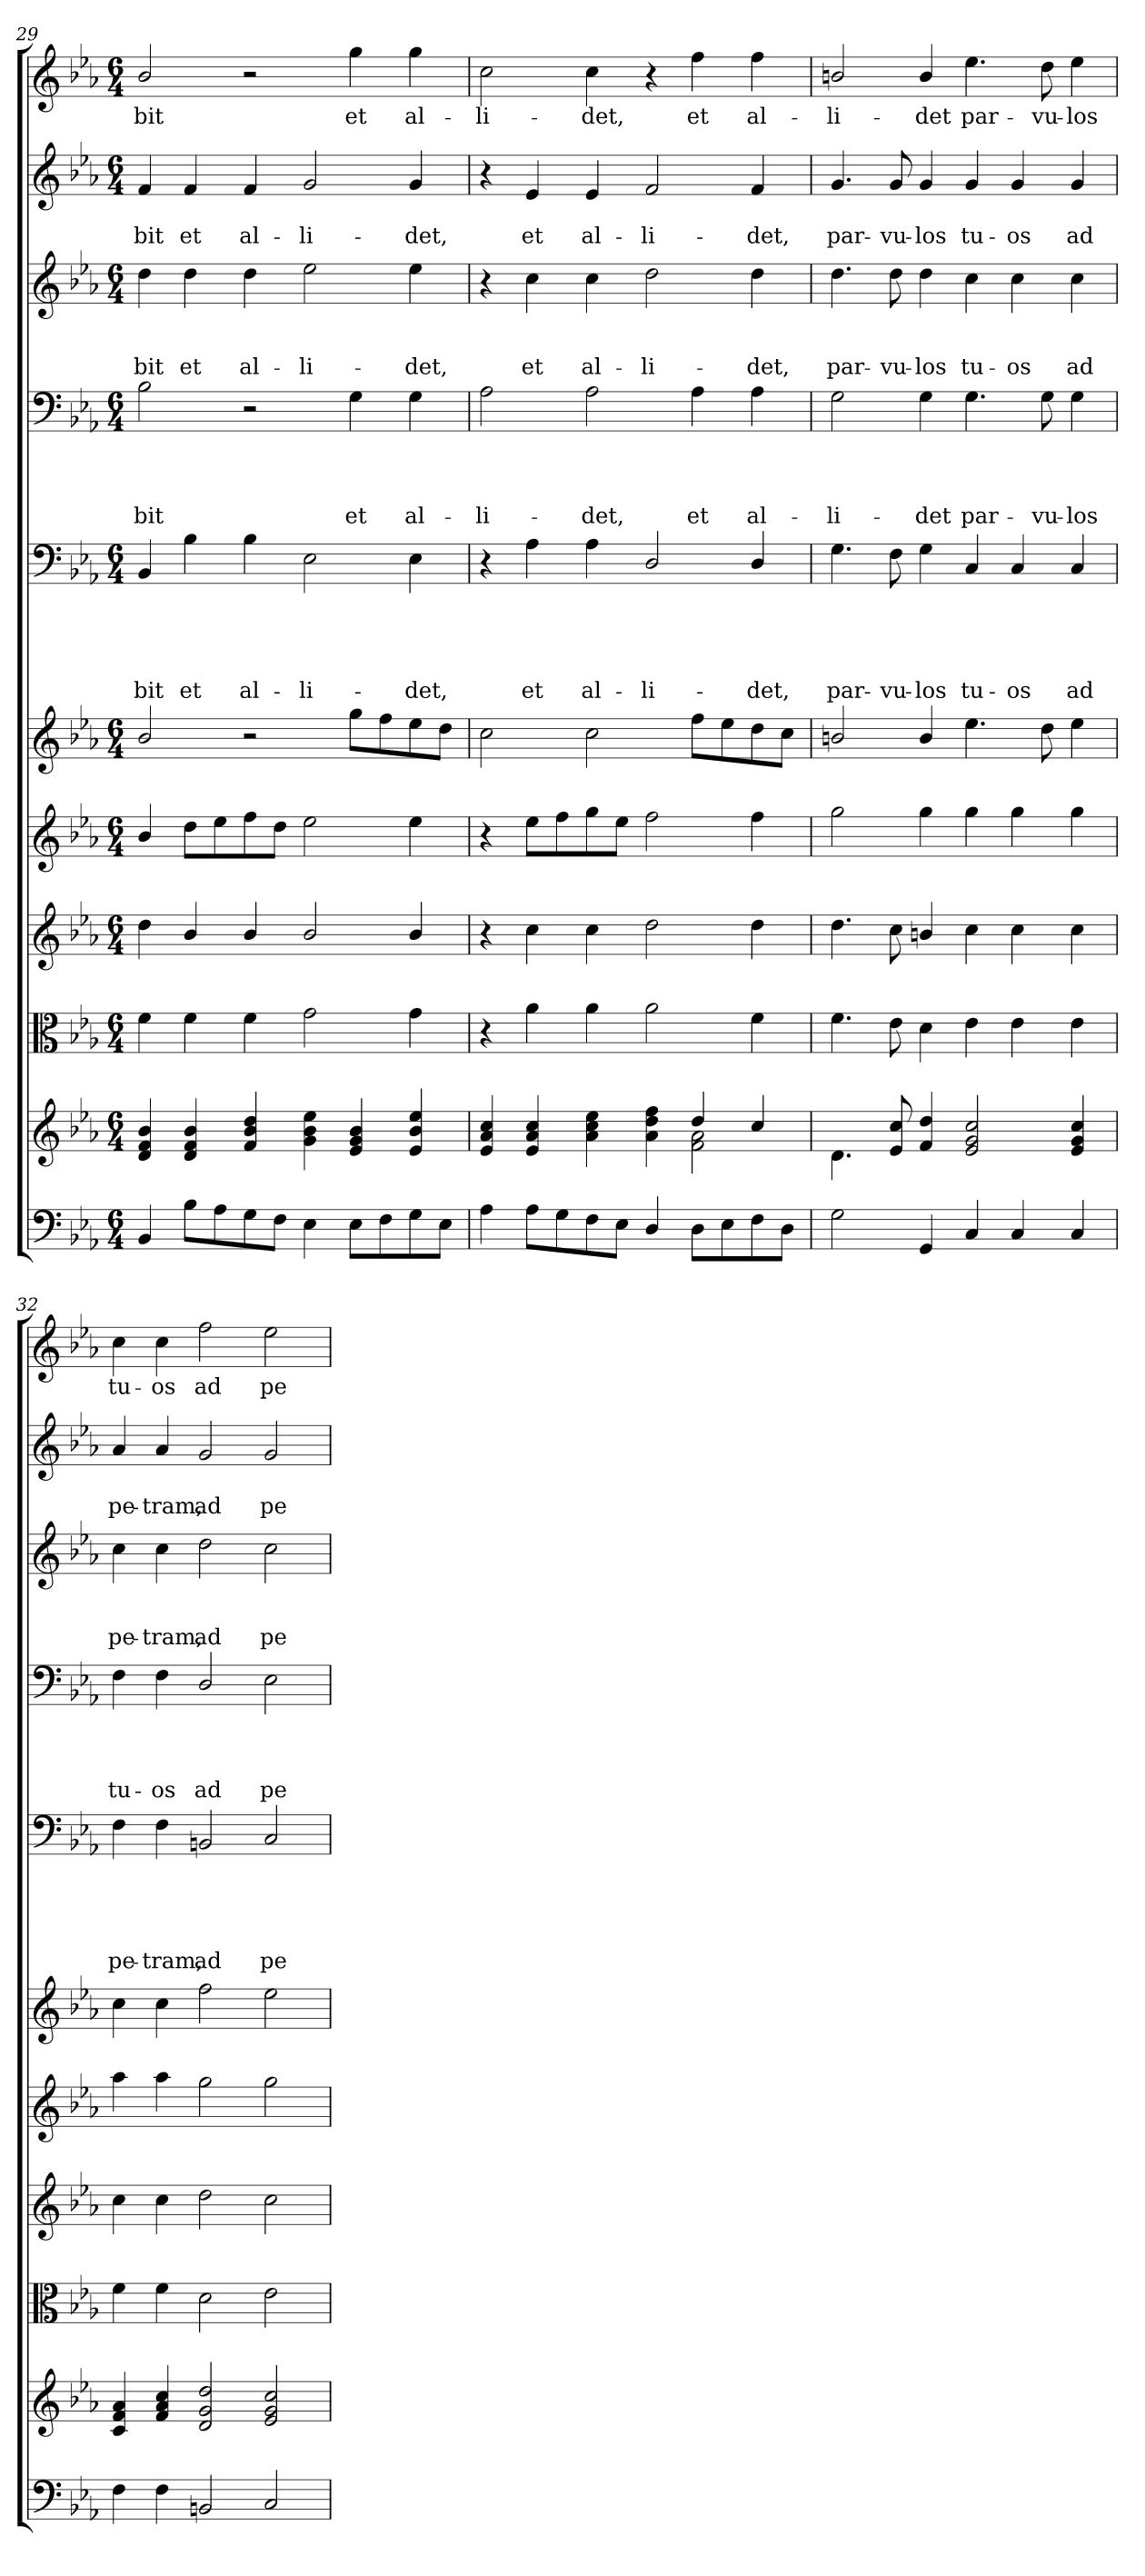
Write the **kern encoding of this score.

**kern	**kern	**kern	**kern	**kern	**kern	**kern	**text	**text	**text	**text	**text	**kern	**text	**text	**text	**text	**kern	**text	**text	**text	**kern	**text	**text	**kern	**text
*part11	*part10	*part9	*part8	*part7	*part6	*part5	*part5	*part5	*part5	*part5	*part5	*part4	*part4	*part4	*part4	*part4	*part3	*part3	*part3	*part3	*part2	*part2	*part2	*part1	*part1
*staff11	*staff10	*staff9	*staff8	*staff7	*staff6	*staff5	*staff5	*staff5	*staff5	*staff5	*staff5	*staff4	*staff4	*staff4	*staff4	*staff4	*staff3	*staff3	*staff3	*staff3	*staff2	*staff2	*staff2	*staff1	*staff1
*clefF4	*clefG2	*clefC3	*clefG2	*clefG2	*clefG2	*clefF4	*	*	*	*	*	*clefF4	*	*	*	*	*clefG2	*	*	*	*clefG2	*	*	*clefG2	*
*	*	*	*	*	*	*	*	*	*	*	*	*	*	*	*	*	*ITrd7c12	*	*	*	*	*	*	*	*
*k[b-e-a-]	*k[b-e-a-]	*k[b-e-a-]	*k[b-e-a-]	*k[b-e-a-]	*k[b-e-a-]	*k[b-e-a-]	*	*	*	*	*	*k[b-e-a-]	*	*	*	*	*k[b-e-a-]	*	*	*	*k[b-e-a-]	*	*	*k[b-e-a-]	*
*E-:	*E-:	*E-:	*E-:	*E-:	*E-:	*E-:	*	*	*	*	*	*E-:	*	*	*	*	*E-:	*	*	*	*E-:	*	*	*E-:	*
*M6/4	*M6/4	*M6/4	*M6/4	*M6/4	*M6/4	*M6/4	*	*	*	*	*	*M6/4	*	*	*	*	*M6/4	*	*	*	*M6/4	*	*	*M6/4	*
=29	=29	=29	=29	=29	=29	=29	=29	=29	=29	=29	=29	=29	=29	=29	=29	=29	=29	=29	=29	=29	=29	=29	=29	=29	=29
*	*^	*	*	*	*	*	*	*	*	*	*	*	*	*	*	*	*	*	*	*	*	*	*	*	*
*	*	*^	*	*	*	*	*	*	*	*	*	*	*	*	*	*	*	*	*	*	*	*	*	*	*	*
!	!	!	!	!	!	!	!	!	!	!	!	!	!LO:LY:b	!	!	!	!	!LO:LY:b	!	!	!	!LO:LY:b	!	!	!LO:LY:b	!	!LO:LY:b
4BB-/	4d/ 4f/ 4b-/	1.ryy	1.ryy	4f\	4dd\	4b-/	2b-/	4BB-/	.	.	.	.	-bit	2B-\	.	.	.	-bit	4d\	.	.	-bit	4f/	.	-bit	2b-/	-bit
!	!	!	!	!	!	!	!	!	!	!	!	!	!LO:LY:b	!	!	!	!	!	!	!	!	!LO:LY:b	!	!	!LO:LY:b	!	!
8B-\L	4d/ 4f/ 4b-/	.	.	4f\	4b-/	8dd\L	.	4B-\	.	.	.	.	et	.	.	.	.	.	4d\	.	.	et	4f/	.	et	.	.
8A-\	.	.	.	.	.	8ee-\	.	.	.	.	.	.	.	.	.	.	.	.	.	.	.	.	.	.	.	.	.
!	!	!	!	!	!	!	!	!	!	!	!	!	!LO:LY:b	!	!	!	!	!	!	!	!	!LO:LY:b	!	!	!LO:LY:b	!	!
8G\	4f/ 4b-/ 4dd/	.	.	4f\	4b-/	8ff\	2r	4B-\	.	.	.	.	al-	2r	.	.	.	.	4d\	.	.	al-	4f/	.	al-	2r	.
8F\J	.	.	.	.	.	8dd\J	.	.	.	.	.	.	.	.	.	.	.	.	.	.	.	.	.	.	.	.	.
!	!	!	!	!	!	!	!	!	!	!	!	!	!LO:LY:b	!	!	!	!	!	!	!	!	!LO:LY:b	!	!	!LO:LY:b	!	!
4E-\	4g\ 4b-\ 4ee-\	.	.	2g\	2b-/	2ee-\	.	2E-\	.	.	.	.	-li-	.	.	.	.	.	2e-\	.	.	-li-	2g/	.	-li-	.	.
!	!	!	!	!	!	!	!	!	!	!	!	!	!	!	!	!	!	!LO:LY:b	!	!	!	!	!	!	!	!	!LO:LY:b
8E-\L	4e-/ 4g/ 4b-/	.	.	.	.	.	8gg\L	.	.	.	.	.	.	4G\	.	.	.	et	.	.	.	.	.	.	.	4gg\	et
8F\	.	.	.	.	.	.	8ff\	.	.	.	.	.	.	.	.	.	.	.	.	.	.	.	.	.	.	.	.
!	!	!	!	!	!	!	!	!	!	!	!	!	!LO:LY:b	!	!	!	!	!LO:LY:b	!	!	!	!LO:LY:b	!	!	!LO:LY:b	!	!LO:LY:b
8G\	4e-/ 4b-/ 4ee-/	.	.	4g\	4b-/	4ee-\	8ee-\	4E-\	.	.	.	.	-det,	4G\	.	.	.	al-	4e-\	.	.	-det,	4g/	.	-det,	4gg\	al-
8E-\J	.	.	.	.	.	.	8dd\J	.	.	.	.	.	.	.	.	.	.	.	.	.	.	.	.	.	.	.	.
!!LO:PB:g=z
=30	=30	=30	=30	=30	=30	=30	=30	=30	=30	=30	=30	=30	=30	=30	=30	=30	=30	=30	=30	=30	=30	=30	=30	=30	=30	=30	=30
!	!	!	!	!	!	!	!	!	!	!	!	!	!	!	!	!	!	!LO:LY:b	!	!	!	!	!	!	!	!	!LO:LY:b
4A-\	4e-/ 4a-/ 4cc/	1ryy	1.ryy	4r	4r	4r	2cc\	4r	.	.	.	.	.	2A-\	.	.	.	-li-	4r	.	.	.	4r	.	.	2cc\	-li-
!	!	!	!	!	!	!	!	!	!	!	!	!	!LO:LY:b	!	!	!	!	!	!	!	!	!LO:LY:b	!	!	!LO:LY:b	!	!
8A-\L	4e-/ 4a-/ 4cc/	.	.	4a-\	4cc\	8ee-\L	.	4A-\	.	.	.	.	et	.	.	.	.	.	4c\	.	.	et	4e-/	.	et	.	.
8G\	.	.	.	.	.	8ff\	.	.	.	.	.	.	.	.	.	.	.	.	.	.	.	.	.	.	.	.	.
!	!	!	!	!	!	!	!	!	!	!	!	!	!LO:LY:b	!	!	!	!	!LO:LY:b	!	!	!	!LO:LY:b	!	!	!LO:LY:b	!	!LO:LY:b
8F\	4a-\ 4cc\ 4ee-\	.	.	4a-\	4cc\	8gg\	2cc\	4A-\	.	.	.	.	al-	2A-\	.	.	.	-det,	4c\	.	.	al-	4e-/	.	al-	4cc\	-det,
8E-\J	.	.	.	.	.	8ee-\J	.	.	.	.	.	.	.	.	.	.	.	.	.	.	.	.	.	.	.	.	.
!	!	!	!	!	!	!	!	!	!	!	!	!	!LO:LY:b	!	!	!	!	!	!	!	!	!LO:LY:b	!	!	!LO:LY:b	!	!
4D/	4a-\ 4dd\ 4ff\	.	.	2a-\	2dd\	2ff\	.	2D/	.	.	.	.	-li-	.	.	.	.	.	2d\	.	.	-li-	2f/	.	-li-	4r	.
!	!	!	!	!	!	!	!	!	!	!	!	!	!	!	!	!	!	!LO:LY:b	!	!	!	!	!	!	!	!	!LO:LY:b
8D\L	4dd/	2f\ 2a-\	.	.	.	.	8ff\L	.	.	.	.	.	.	4A-\	.	.	.	et	.	.	.	.	.	.	.	4ff\	et
8E-\	.	.	.	.	.	.	8ee-\	.	.	.	.	.	.	.	.	.	.	.	.	.	.	.	.	.	.	.	.
!	!	!	!	!	!	!	!	!	!	!	!	!	!LO:LY:b	!	!	!	!	!LO:LY:b	!	!	!	!LO:LY:b	!	!	!LO:LY:b	!	!LO:LY:b
8F\	4cc/	.	.	4f\	4dd\	4ff\	8dd\	4D/	.	.	.	.	-det,	4A-\	.	.	.	al-	4d\	.	.	-det,	4f/	.	-det,	4ff\	al-
8D\J	.	.	.	.	.	.	8cc\J	.	.	.	.	.	.	.	.	.	.	.	.	.	.	.	.	.	.	.	.
=31	=31	=31	=31	=31	=31	=31	=31	=31	=31	=31	=31	=31	=31	=31	=31	=31	=31	=31	=31	=31	=31	=31	=31	=31	=31	=31	=31
!	!	!	!	!	!	!	!	!	!	!	!	!	!LO:LY:b	!	!	!	!	!LO:LY:b	!	!	!	!LO:LY:b	!	!	!LO:LY:b	!	!LO:LY:b
2G\	4.d\	1.ryy	1.ryy	4.f\	4.dd\	2gg\	2bn/	4.G\	.	.	.	.	par-	2G\	.	.	.	-li-	4.d\	.	.	par-	4.g/	.	par-	2bn/	-li-
!	!	!	!	!	!	!	!	!	!	!	!	!	!LO:LY:b	!	!	!	!	!	!	!	!	!LO:LY:b	!	!	!LO:LY:b	!	!
.	8e-/ 8cc/	.	.	8e-\	8cc\	.	.	8F\	.	.	.	.	-vu-	.	.	.	.	.	8d\	.	.	-vu-	8g/	.	-vu-	.	.
!	!	!	!	!	!	!	!	!	!	!	!	!	!LO:LY:b	!	!	!	!	!LO:LY:b	!	!	!	!LO:LY:b	!	!	!LO:LY:b	!	!LO:LY:b
4GG/	4f/ 4dd/	.	.	4d\	4bn/	4gg\	4b/	4G\	.	.	.	.	-los	4G\	.	.	.	-det	4d\	.	.	-los	4g/	.	-los	4b/	-det
!	!	!	!	!	!	!	!	!	!	!	!	!	!LO:LY:b	!	!	!	!	!LO:LY:b	!	!	!	!LO:LY:b	!	!	!LO:LY:b	!	!LO:LY:b
4C/	2e-/ 2g/ 2cc/	.	.	4e-\	4cc\	4gg\	4.ee-\	4C/	.	.	.	.	tu-	4.G\	.	.	.	par-	4c\	.	.	tu-	4g/	.	tu-	4.ee-\	par-
!	!	!	!	!	!	!	!	!	!	!	!	!	!LO:LY:b	!	!	!	!	!	!	!	!	!LO:LY:b	!	!	!LO:LY:b	!	!
4C/	.	.	.	4e-\	4cc\	4gg\	.	4C/	.	.	.	.	-os	.	.	.	.	.	4c\	.	.	-os	4g/	.	-os	.	.
!	!	!	!	!	!	!	!	!	!	!	!	!	!	!	!	!	!	!LO:LY:b	!	!	!	!	!	!	!	!	!LO:LY:b
.	.	.	.	.	.	.	8dd\	.	.	.	.	.	.	8G\	.	.	.	-vu-	.	.	.	.	.	.	.	8dd\	-vu-
!	!	!	!	!	!	!	!	!	!	!	!	!	!LO:LY:b	!	!	!	!	!LO:LY:b	!	!	!	!LO:LY:b	!	!	!LO:LY:b	!	!LO:LY:b
4C/	4e-/ 4g/ 4cc/	.	.	4e-\	4cc\	4gg\	4ee-\	4C/	.	.	.	.	ad	4G\	.	.	.	-los	4c\	.	.	ad	4g/	.	ad	4ee-\	-los
=32	=32	=32	=32	=32	=32	=32	=32	=32	=32	=32	=32	=32	=32	=32	=32	=32	=32	=32	=32	=32	=32	=32	=32	=32	=32	=32	=32
!	!	!	!	!	!	!	!	!	!	!	!	!	!LO:LY:b	!	!	!	!	!LO:LY:b	!	!	!	!LO:LY:b	!	!	!LO:LY:b	!	!LO:LY:b
4F\	4c/ 4f/ 4a-/	1.ryy	1.ryy	4f\	4cc\	4aa-\	4cc\	4F\	.	.	.	.	pe-	4F\	.	.	.	tu-	4c\	.	.	pe-	4a-/	.	pe-	4cc\	tu-
!	!	!	!	!	!	!	!	!	!	!	!	!	!LO:LY:b	!	!	!	!	!LO:LY:b	!	!	!	!LO:LY:b	!	!	!LO:LY:b	!	!LO:LY:b
4F\	4f/ 4a-/ 4cc/	.	.	4f\	4cc\	4aa-\	4cc\	4F\	.	.	.	.	-tram,	4F\	.	.	.	-os	4c\	.	.	-tram,	4a-/	.	-tram,	4cc\	-os
!	!	!	!	!	!	!	!	!	!	!	!	!	!LO:LY:b	!	!	!	!	!LO:LY:b	!	!	!	!LO:LY:b	!	!	!LO:LY:b	!	!LO:LY:b
2BBn/	2d/ 2g/ 2dd/	.	.	2d\	2dd\	2gg\	2ff\	2BBn/	.	.	.	.	ad	2D/	.	.	.	ad	2d\	.	.	ad	2g/	.	ad	2ff\	ad
!	!	!	!	!	!	!	!	!	!	!	!	!	!LO:LY:b	!	!	!	!	!LO:LY:b	!	!	!	!LO:LY:b	!	!	!LO:LY:b	!	!LO:LY:b
2C/	2e-/ 2g/ 2cc/	.	.	2e-\	2cc\	2gg\	2ee-\	2C/	.	.	.	.	pe-	2E-\	.	.	.	pe-	2c\	.	.	pe-	2g/	.	pe-	2ee-\	pe-
*	*v	*v	*v	*	*	*	*	*	*	*	*	*	*	*	*	*	*	*	*	*	*	*	*	*	*	*	*
=	=	=	=	=	=	=	=	=	=	=	=	=	=	=	=	=	=	=	=	=	=	=	=	=	=
*-	*-	*-	*-	*-	*-	*-	*-	*-	*-	*-	*-	*-	*-	*-	*-	*-	*-	*-	*-	*-	*-	*-	*-	*-	*-
